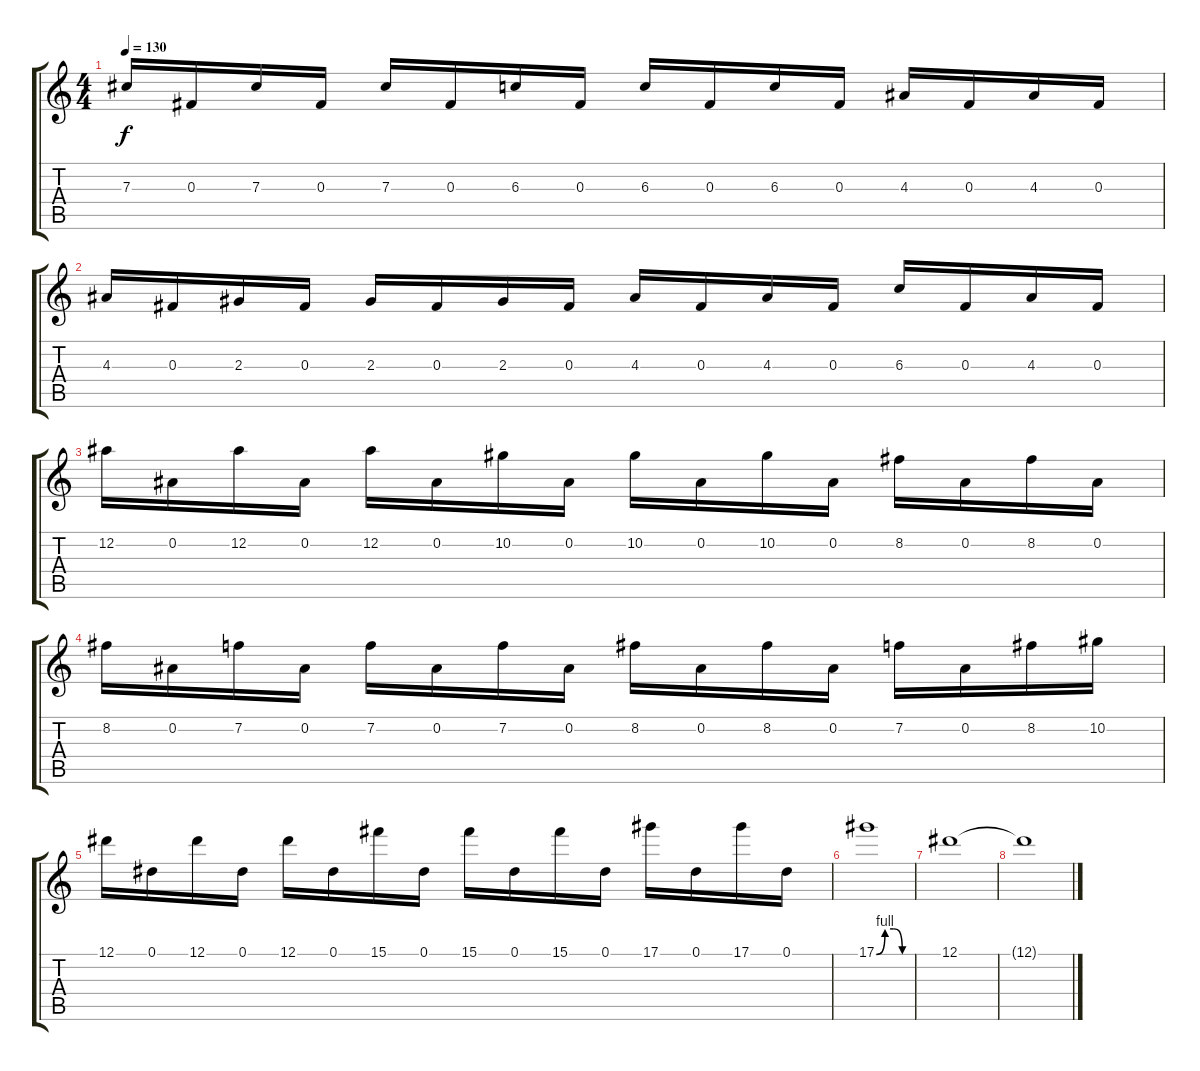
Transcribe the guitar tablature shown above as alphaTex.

\track "" {instrument distortionguitar}
\staff {score tabs}
\tuning (Eb4 Bb3 Gb3 Db3 Ab2 Eb2) {hide}
\ts (4 4)
\tempo 130
\clef g2
\ks c
7.3.16{dy f} 0.3.16 7.3.16 0.3.16 7.3.16 0.3.16 6.3.16 0.3.16 6.3.16 0.3.16 6.3.16 0.3.16 4.3.16 0.3.16 4.3.16 0.3.16 |
4.3.16 0.3.16 2.3.16 0.3.16 2.3.16 0.3.16 2.3.16 0.3.16 4.3.16 0.3.16 4.3.16 0.3.16 6.3.16 0.3.16 4.3.16 0.3.16 |
12.2.16 0.2.16 12.2.16 0.2.16 12.2.16 0.2.16 10.2.16 0.2.16 10.2.16 0.2.16 10.2.16 0.2.16 8.2.16 0.2.16 8.2.16 0.2.16 |
8.2.16 0.2.16 7.2.16 0.2.16 7.2.16 0.2.16 7.2.16 0.2.16 8.2.16 0.2.16 8.2.16 0.2.16 7.2.16 0.2.16 8.2.16 10.2.16 |
12.1.16 0.1.16 12.1.16 0.1.16 12.1.16 0.1.16 15.1.16 0.1.16 15.1.16 0.1.16 15.1.16 0.1.16 17.1.16 0.1.16 17.1.16 0.1.16 |
17.1{be (custom 0 0 15 4 30 4 45 0 60 0)}.1 |
12.1.1{volume 4} |
12.1{t}.1
